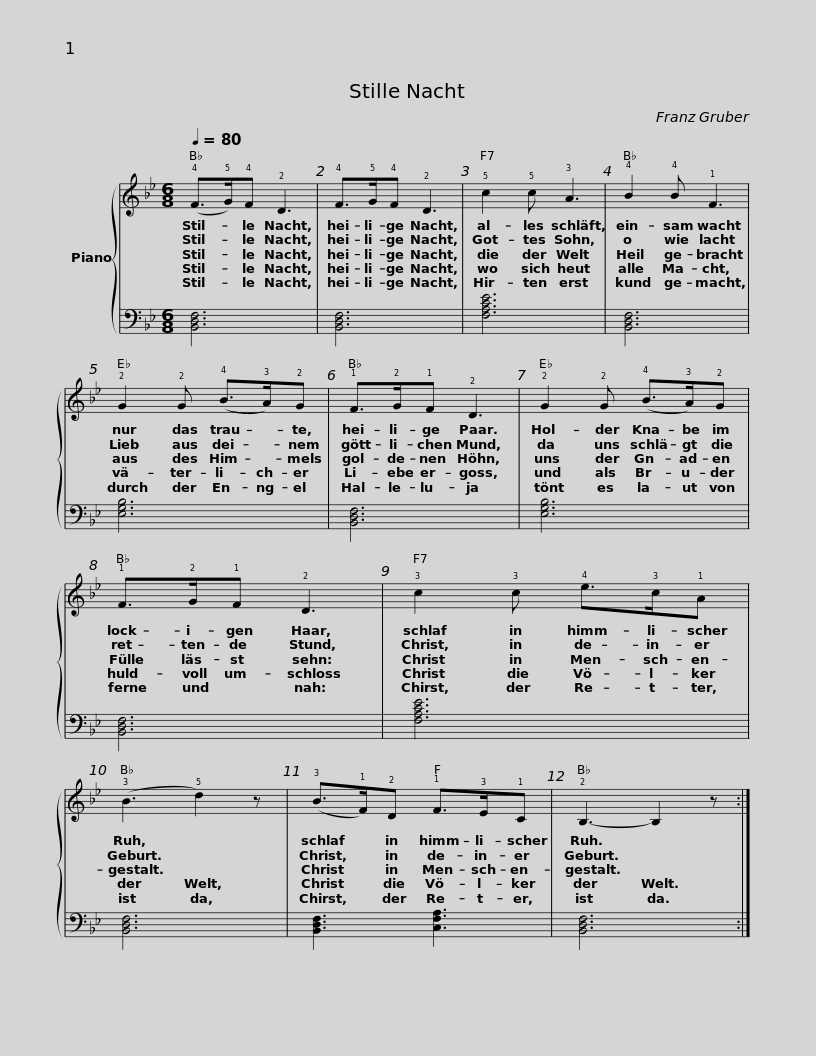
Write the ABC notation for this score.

X:1
%%score { 1 | 2 }
L:1/8
Q:1/4=80
M:6/8
I:linebreak $
K:Bb
V:1 treble
V:2 bass
V:1
 (!4!F>!5!G)!4!F !2!D3 | !4!F>!5!G!4!F !2!D3 | !5!c2 !5!c !3!A3 | !4!B2 !4!B !1!F3 |$ !2!G2 !2!G (!4!B>!3!A)!2!G | %5
 !1!F>!2!G!1!F !2!D3 | !2!G2 !2!G (!4!B>!3!A)!2!G | !1!F>!2!G!1!F !2!D3 |$ !3!c2 !3!c !4!e>!3!c!1!A | (!3!B3 !5!d2) z | %10
 (!3!B>!1!F)!2!D !1!F>!3!E!1!C | !2!B,3- B,2 z :| %12
V:2
 [B,,D,F,]6 | [B,,D,F,]6 | [F,A,CE]6 | [B,,D,F,]6 |$ [E,G,B,]6 | %5
 [B,,D,F,]6 | [E,G,B,]6 | [B,,D,F,]6 |$ [F,A,CE]6 | [B,,D,F,]6 | %10
 [B,,D,F,]3 [C,F,A,]3 | [B,,D,F,]6 :| %12
